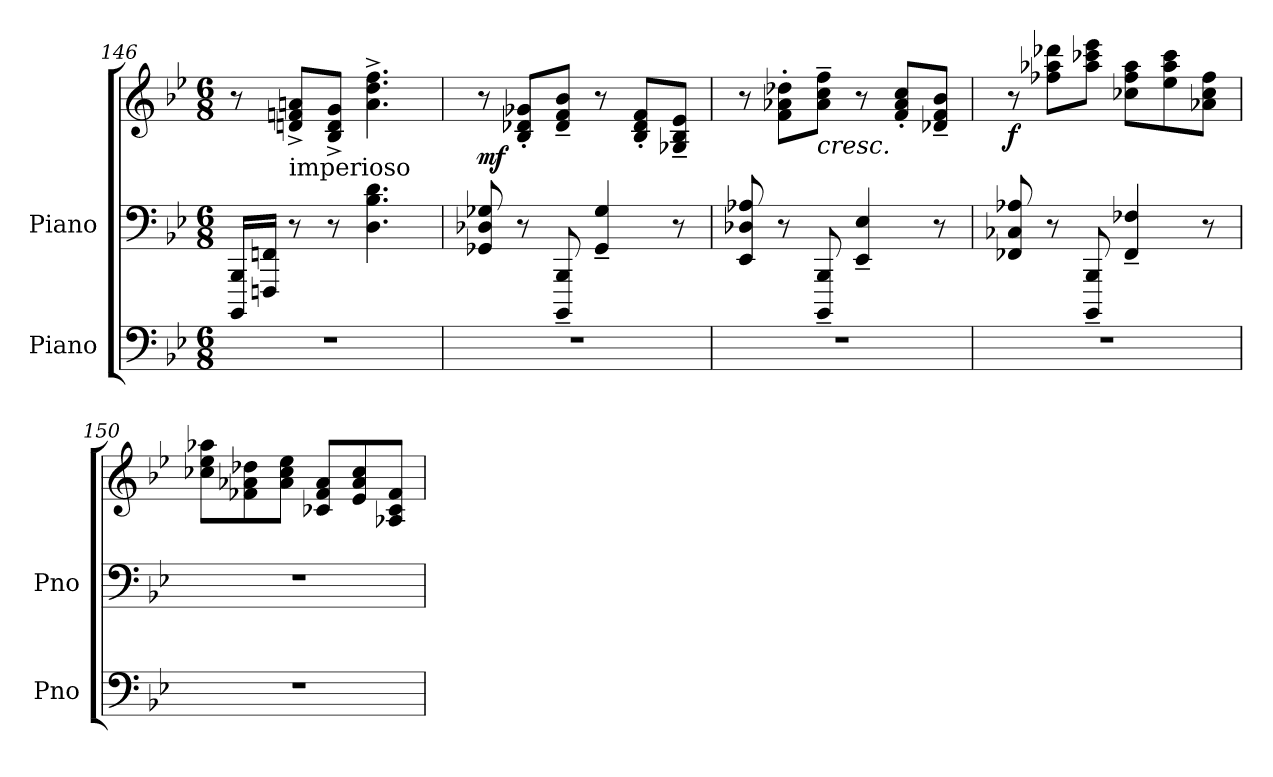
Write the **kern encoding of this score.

**kern	**kern	**kern	**dynam
*part2	*part1	*part1	*part1
*staff3	*staff2	*staff1	*staff1/2
*I"Piano	*I"Piano	*	*
*I'Pno	*I'Pno	*	*
*clefF4	*clefF4	*clefG2	*
*k[b-e-]	*k[b-e-]	*k[b-e-]	*
*M6/8	*M6/8	*M6/8	*
=146	=146	=146	=146
2.r	16BBBB-/ 16BBB-/LL	8r	.
.	16FFFn/ 16FFn/JJ	.	.
!	!	!LO:TX:b:t=imperioso	!
.	8r	8dn/^ 8fn/^ 8an/^L	.
.	8r	8B-/^ 8d/^ 8g/^J	.
.	4.D\ 4.B-\ 4.d\	4.a\^ 4.dd\^ 4.ff\^	.
=147	=147	=147	=147
!	!	!	!LO:DY:b
2.r	8GG-X/ 8D-X/ 8G-X/	8r	mf
.	8r	8B-/' 8d-X/' 8g-X/'L	.
.	8BBBB-/~ 8BBB-/~	8d-/~ 8f/~ 8b-/~J	.
.	4GG-/~ 4G-/~	8r	.
.	.	8B-/' 8d-/' 8f/'L	.
.	8r	8G-X/~ 8B-/~ 8e-/~J	.
=148	=148	=148	=148
2.r	8EE-/ 8D-X/ 8A-X/	8r	.
.	8r	8f\' 8a-X\' 8dd-X\'L	.
!	!	!LO:TX:b:i:t=cresc.	!
.	8BBBB-/~ 8BBB-/~	8a-\~ 8cc\~ 8ff\~J	.
.	4EE-/~ 4E-/~	8r	.
.	.	8f/' 8a-/' 8cc/'L	.
.	8r	8d-X/~ 8f/~ 8b-/~J	.
!!LO:LB:g=z
=149	=149	=149	=149
!	!	!	!LO:DY:b
2.r	8FF-X/ 8C-X/ 8A-X/	8r	f
.	8r	8ff-X\ 8aa-X\ 8ddd-X\L	.
.	8BBBB-/~ 8BBB-/~	8aa-\ 8ccc-X\ 8eee-\J	.
.	4FF-/~ 4F-X/~	8cc-X\ 8ff-\ 8aa-\L	.
.	.	8ee-\ 8aa-\ 8ccc-\	.
.	8r	8a-X\ 8cc-\ 8ff-\J	.
=150	=150	=150	=150
2.r	2.r	8cc-X\ 8ee-\ 8aa-X\L	.
.	.	8f-X\ 8a-X\ 8dd-X\	.
.	.	8a-\ 8cc-\ 8ee-\J	.
.	.	8c-X/ 8f-/ 8a-/L	.
.	.	8e-/ 8a-/ 8cc-/	.
.	.	8A-X/ 8c-/ 8f-/J	.
=	=	=	=
*-	*-	*-	*-
